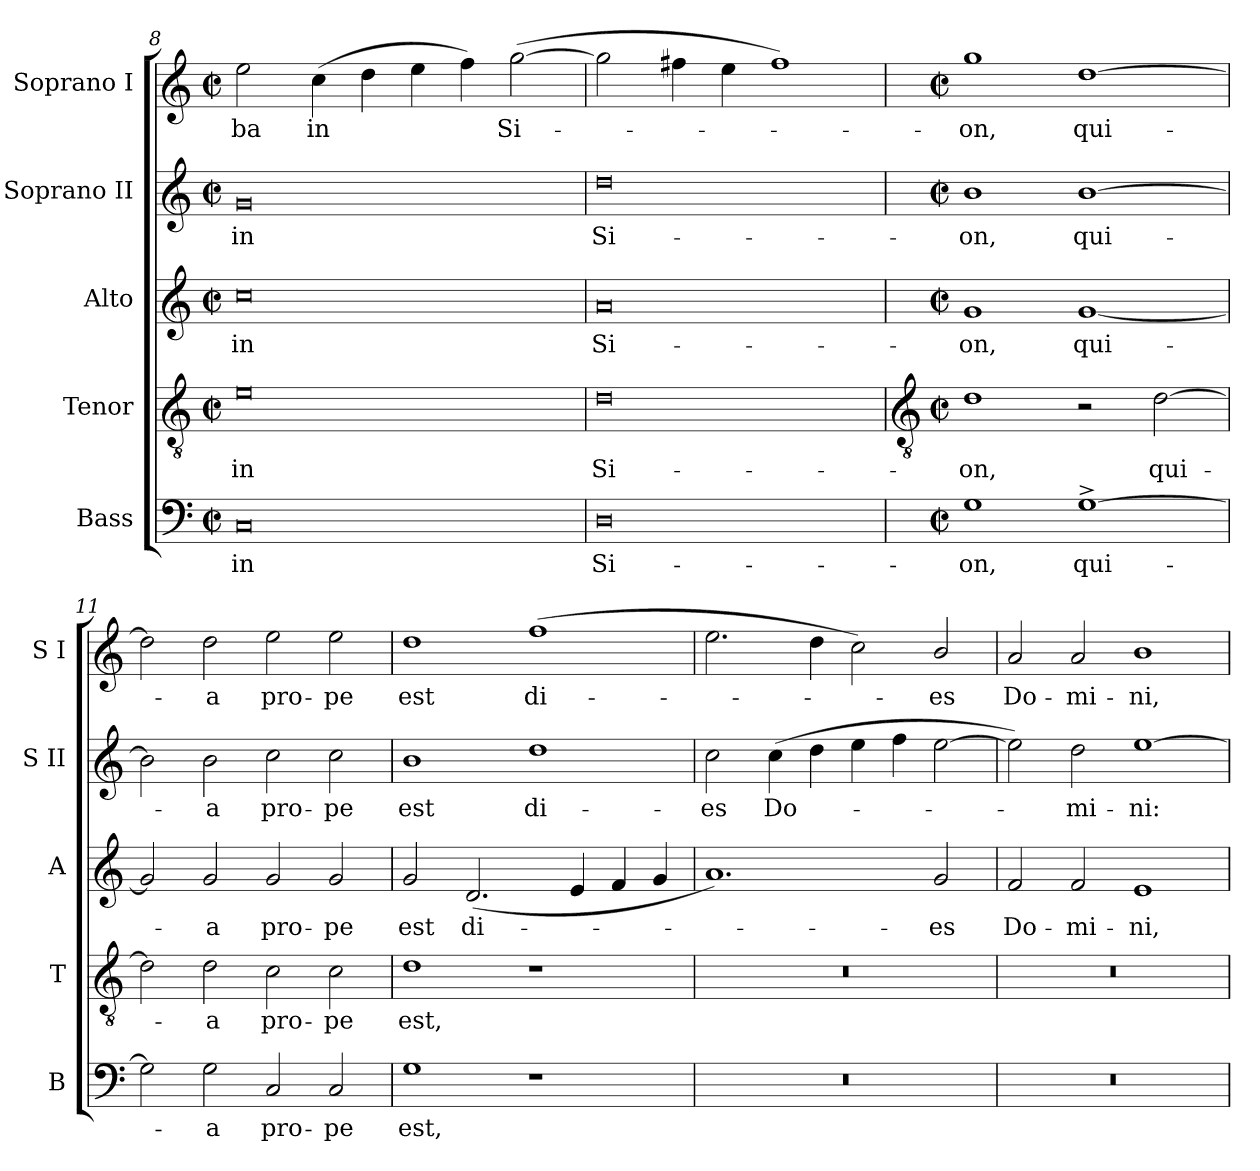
**kern	**text	**kern	**text	**kern	**text	**kern	**text	**kern	**text
*part5	*part5	*part4	*part4	*part3	*part3	*part2	*part2	*part1	*part1
*staff5	*staff5	*staff4	*staff4	*staff3	*staff3	*staff2	*staff2	*staff1	*staff1
*I"Bass	*	*I"Tenor	*	*I"Alto	*	*I"Soprano II	*	*I"Soprano I	*
*I'B	*	*I'T	*	*I'A	*	*I'S II	*	*I'S I	*
*clefF4	*	*clefGv2	*	*clefG2	*	*clefG2	*	*clefG2	*
*k[]	*	*k[]	*	*k[]	*	*k[]	*	*k[]	*
*C:	*	*C:	*	*C:	*	*C:	*	*C:	*
*M4/2	*	*M4/2	*	*M4/2	*	*M4/2	*	*M4/2	*
*met(c|)	*	*met(c|)	*	*met(c|)	*	*met(c|)	*	*met(c|)	*
=8	=8	=8	=8	=8	=8	=8	=8	=8	=8
!	!LO:LY:b	!	!LO:LY:b	!	!LO:LY:b	!	!LO:LY:b	!	!LO:LY:b
0C	in	0e	in	0cc	in	0g	in	2ee	-ba
!	!	!	!	!	!	!	!	!	!LO:LY:b
.	.	.	.	.	.	.	.	(>4cc	in
.	.	.	.	.	.	.	.	4dd	.
.	.	.	.	.	.	.	.	4ee	.
.	.	.	.	.	.	.	.	4ff)	.
!	!	!	!	!	!	!	!	!	!LO:LY:b
.	.	.	.	.	.	.	.	(>[2gg	Si-
=9	=9	=9	=9	=9	=9	=9	=9	=9	=9
!	!LO:LY:b	!	!LO:LY:b	!	!LO:LY:b	!	!LO:LY:b	!	!
0D	Si-	0d	Si-	0a	Si-	0dd	Si-	2gg]	.
.	.	.	.	.	.	.	.	4ff#X	.
.	.	.	.	.	.	.	.	4ee	.
.	.	.	.	.	.	.	.	1ff#)	.
!!LO:LB:g=z
=10	=10	=10	=10	=10	=10	=10	=10	=10	=10
*	*	*clefGv2	*	*	*	*	*	*	*
*M4/2	*	*M4/2	*	*M4/2	*	*M4/2	*	*M4/2	*
*met(c|)	*	*met(c|)	*	*met(c|)	*	*met(c|)	*	*met(c|)	*
!	!LO:LY:b	!	!LO:LY:b	!	!LO:LY:b	!	!LO:LY:b	!	!LO:LY:b
1G	-on,	1d	-on,	1g	-on,	1b	-on,	1gg	on,
!	!LO:LY:b	!	!	!	!LO:LY:b	!	!LO:LY:b	!	!LO:LY:b
[1G^	qui-	2r	.	[1g	qui-	[1b	qui-	[1dd	qui-
!	!	!	!LO:LY:b	!	!	!	!	!	!
.	.	[2d	qui-	.	.	.	.	.	.
=11	=11	=11	=11	=11	=11	=11	=11	=11	=11
2G]	.	2d]	.	2g]	.	2b]	.	2dd]	.
!	!LO:LY:b	!	!LO:LY:b	!	!LO:LY:b	!	!LO:LY:b	!	!LO:LY:b
2G	a	2d	a	2g	a	2b	a	2dd	a
!	!LO:LY:b	!	!LO:LY:b	!	!LO:LY:b	!	!LO:LY:b	!	!LO:LY:b
2C	pro-	2c	pro-	2g	pro-	2cc	pro-	2ee	pro-
!	!LO:LY:b	!	!LO:LY:b	!	!LO:LY:b	!	!LO:LY:b	!	!LO:LY:b
2C	-pe	2c	-pe	2g	-pe	2cc	-pe	2ee	-pe
=12	=12	=12	=12	=12	=12	=12	=12	=12	=12
!	!LO:LY:b	!	!LO:LY:b	!	!LO:LY:b	!	!LO:LY:b	!	!LO:LY:b
1G	est,	1d	est,	2g	est	1b	est	1dd	est
!	!	!	!	!	!LO:LY:b	!	!	!	!
.	.	.	.	(<2.d	di-	.	.	.	.
!	!	!	!	!	!	!	!LO:LY:b	!	!LO:LY:b
1r	.	1r	.	.	.	1dd	di-	(>1ff	di-
.	.	.	.	4e	.	.	.	.	.
.	.	.	.	4f	.	.	.	.	.
.	.	.	.	4g	.	.	.	.	.
=13	=13	=13	=13	=13	=13	=13	=13	=13	=13
!	!	!	!	!	!	!	!LO:LY:b	!	!
0r	.	0r	.	1.a)	.	2cc	-es	2.ee	.
!	!	!	!	!	!	!	!LO:LY:b	!	!
.	.	.	.	.	.	(>4cc	Do-	.	.
.	.	.	.	.	.	4dd	.	4dd	.
.	.	.	.	.	.	4ee	.	2cc)	.
.	.	.	.	.	.	4ff	.	.	.
!	!	!	!	!	!LO:LY:b	!	!	!	!LO:LY:b
.	.	.	.	2g	es	[2ee	.	2b/	es
=14	=14	=14	=14	=14	=14	=14	=14	=14	=14
!	!	!	!	!	!LO:LY:b	!	!	!	!LO:LY:b
0r	.	0r	.	2f	Do-	2ee])	.	2a	Do-
!	!	!	!	!	!LO:LY:b	!	!LO:LY:b	!	!LO:LY:b
.	.	.	.	2f	-mi-	2dd	mi-	2a	-mi-
!	!	!	!	!	!LO:LY:b	!	!LO:LY:b	!	!LO:LY:b
.	.	.	.	1e	-ni,	[1ee	-ni:	1b	-ni,
=	=	=	=	=	=	=	=	=	=
*-	*-	*-	*-	*-	*-	*-	*-	*-	*-
